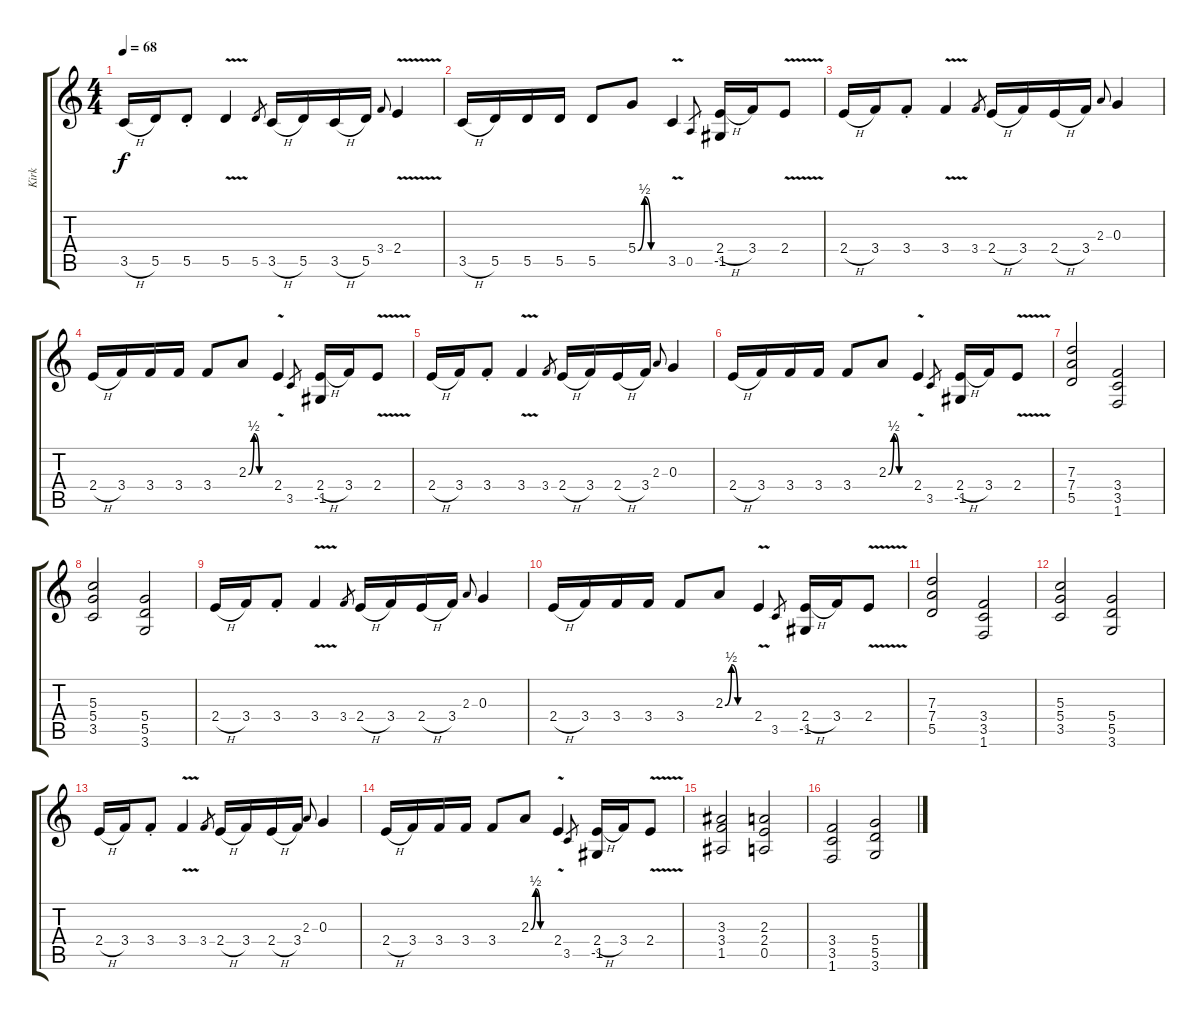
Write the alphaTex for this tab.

\track ("Kirk" "Kirk") {mute instrument distortionguitar}
\staff {score tabs}
\tuning (E4 B3 G3 D3 A2 E2) {hide}
\ts (4 4)
\tempo 68
\clef g2
\ks c
3.5{h}.16{dy f} 5.5.16 5.5{st}.8 5.5{v}.4 5.5.8{gr} 3.5{h}.16 5.5.16 3.5{h}.16 5.5.16 3.4.8{gr onbeat} 2.4{v}.4 |
3.5{h}.16 5.5.16 5.5.16 5.5.16 5.5.8 5.4{be (custom 0 0 15 2 30 0 60 0)}.8 3.5{v}.4 0.5.8{gr} (2.4{h} -1.5).16 3.4.16 2.4{v}.8 |
2.4{h}.16 3.4.16 3.4{st}.8 3.4{v}.4 3.4.8{gr} 2.4{h}.16 3.4.16 2.4{h}.16 3.4.16 2.3.8{gr onbeat} 0.3.4 |
2.4{h}.16 3.4.16 3.4.16 3.4.16 3.4.8 2.3{be (custom 0 0 15 2 30 0 60 0)}.8 2.4{v}.4 3.5.8{gr} (2.4{h} -1.5).16 3.4.16 2.4{v}.8 |
2.4{h}.16 3.4.16 3.4{st}.8 3.4{v}.4 3.4.8{gr} 2.4{h}.16 3.4.16 2.4{h}.16 3.4.16 2.3.8{gr onbeat} 0.3.4 |
2.4{h}.16 3.4.16 3.4.16 3.4.16 3.4.8 2.3{be (custom 0 0 15 2 30 0 60 0)}.8 2.4{v}.4 3.5.8{gr} (2.4{h} -1.5).16 3.4.16 2.4{v}.8 |
(7.3 7.4 5.5).2 (3.4 3.5 1.6).2 |
(5.3 5.4 3.5).2 (5.4 5.5 3.6).2 |
2.4{h}.16 3.4.16 3.4{st}.8 3.4{v}.4 3.4.8{gr} 2.4{h}.16 3.4.16 2.4{h}.16 3.4.16 2.3.8{gr onbeat} 0.3.4 |
2.4{h}.16 3.4.16 3.4.16 3.4.16 3.4.8 2.3{be (custom 0 0 15 2 30 0 60 0)}.8 2.4{v}.4 3.5.8{gr} (2.4{h} -1.5).16 3.4.16 2.4{v}.8 |
(7.3 7.4 5.5).2 (3.4 3.5 1.6).2 |
(5.3 5.4 3.5).2 (5.4 5.5 3.6).2 |
2.4{h}.16 3.4.16 3.4{st}.8 3.4{v}.4 3.4.8{gr} 2.4{h}.16 3.4.16 2.4{h}.16 3.4.16 2.3.8{gr onbeat} 0.3.4 |
2.4{h}.16 3.4.16 3.4.16 3.4.16 3.4.8 2.3{be (custom 0 0 15 2 30 0 60 0)}.8 2.4{v}.4 3.5.8{gr} (2.4{h} -1.5).16 3.4.16 2.4{v}.8 |
(3.3 3.4 1.5).2 (2.3 2.4 0.5).2 |
(3.4 3.5 1.6).2 (5.4 5.5 3.6).2
